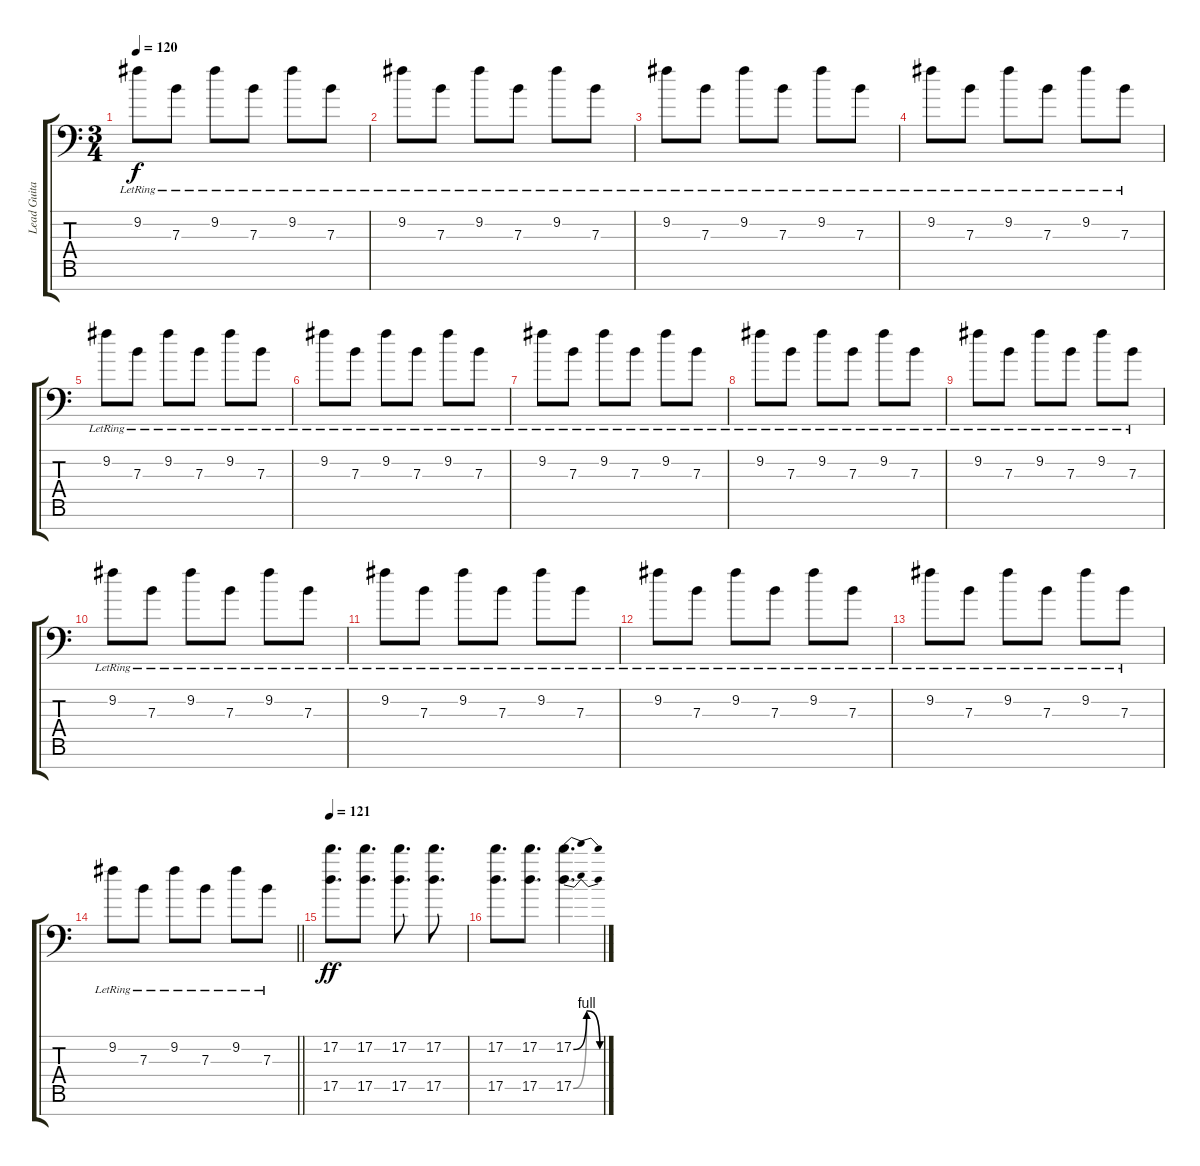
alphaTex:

\track ("Lead Guitar #1" "Lead Guita") {instrument overdrivenguitar}
\staff {score tabs}
\tuning (D4 A3 E3 D3 A2 E2 A1) {hide}
\ts (3 4)
\tempo 120
\clef f4
\ks c
9.2{lr}.8{dy f} 7.3{lr}.8 9.2{lr}.8 7.3{lr}.8 9.2{lr}.8 7.3{lr}.8 |
9.2{lr}.8 7.3{lr}.8 9.2{lr}.8 7.3{lr}.8 9.2{lr}.8 7.3{lr}.8 |
9.2{lr}.8 7.3{lr}.8 9.2{lr}.8 7.3{lr}.8 9.2{lr}.8 7.3{lr}.8 |
9.2{lr}.8 7.3{lr}.8 9.2{lr}.8 7.3{lr}.8 9.2{lr}.8 7.3{lr}.8 |
9.2{lr}.8 7.3{lr}.8 9.2{lr}.8 7.3{lr}.8 9.2{lr}.8 7.3{lr}.8 |
9.2{lr}.8 7.3{lr}.8 9.2{lr}.8 7.3{lr}.8 9.2{lr}.8 7.3{lr}.8 |
9.2{lr}.8 7.3{lr}.8 9.2{lr}.8 7.3{lr}.8 9.2{lr}.8 7.3{lr}.8 |
9.2{lr}.8 7.3{lr}.8 9.2{lr}.8 7.3{lr}.8 9.2{lr}.8 7.3{lr}.8 |
9.2{lr}.8 7.3{lr}.8 9.2{lr}.8 7.3{lr}.8 9.2{lr}.8 7.3{lr}.8 |
9.2{lr}.8 7.3{lr}.8 9.2{lr}.8 7.3{lr}.8 9.2{lr}.8 7.3{lr}.8 |
9.2{lr}.8 7.3{lr}.8 9.2{lr}.8 7.3{lr}.8 9.2{lr}.8 7.3{lr}.8 |
9.2{lr}.8 7.3{lr}.8 9.2{lr}.8 7.3{lr}.8 9.2{lr}.8 7.3{lr}.8 |
9.2{lr}.8 7.3{lr}.8 9.2{lr}.8 7.3{lr}.8 9.2{lr}.8 7.3{lr}.8 |
\barLineRight lightlight
9.2{lr}.8 7.3{lr}.8 9.2{lr}.8 7.3{lr}.8 9.2{lr}.8 7.3{lr}.8 |
\section ("" "")
\tempo 121
(17.2 17.5).8{d dy ff volume 13 instrument distortionguitar} (17.2 17.5).8{d} (17.2 17.5).8{d} (17.2 17.5).8{d} |
(17.2 17.5).8{d} (17.2 17.5).8{d} (17.2{be (bendrelease 0 0 10 4 50 4 60 0)} 17.5{be (bendrelease 0 0 10 4 50 4 60 0)}).4{d}
